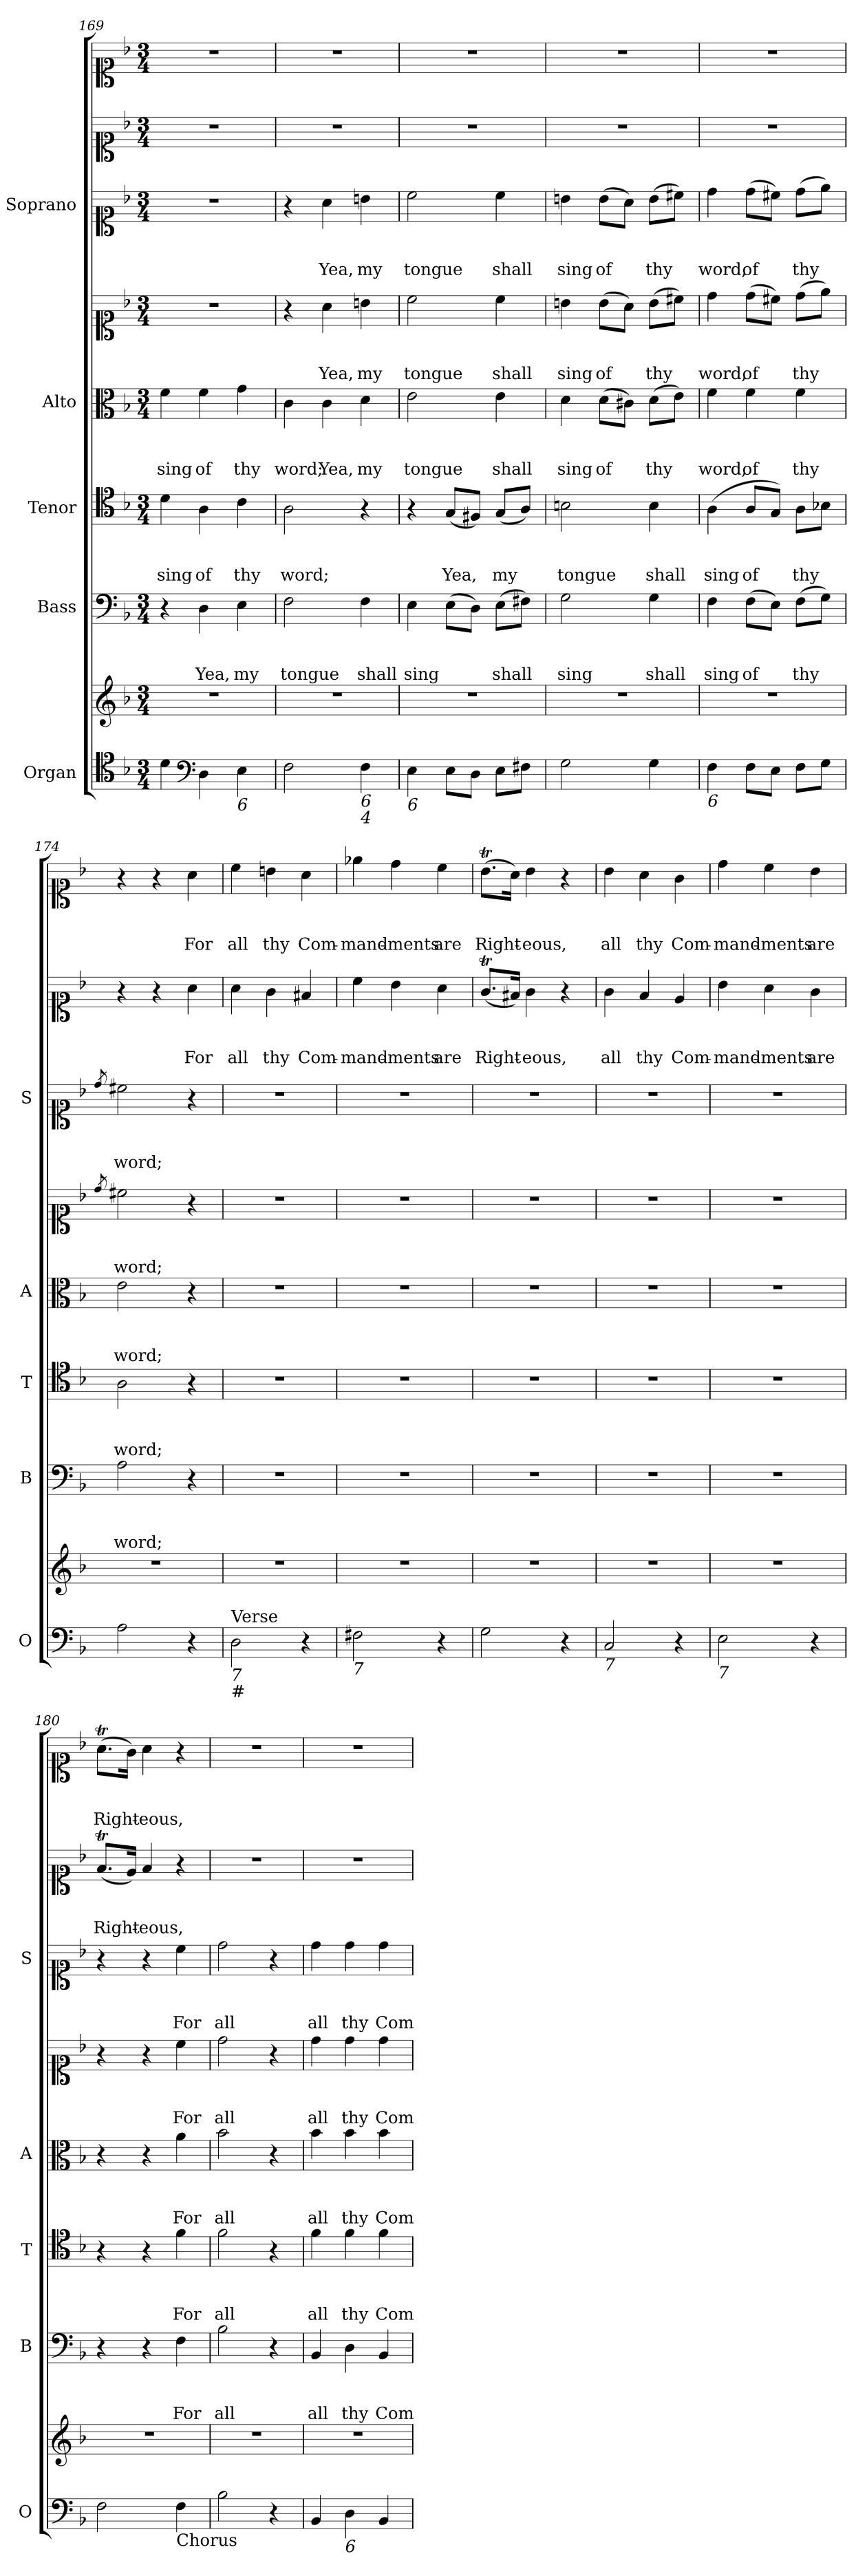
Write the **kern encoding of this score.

**kern	**kern	**kern	**text	**text	**text	**kern	**text	**text	**text	**kern	**text	**text	**text	**kern	**text	**text	**text	**kern	**text	**text	**text	**kern	**text	**text	**text	**kern	**text	**text	**text
*part8	*part8	*part7	*part7	*part7	*part7	*part6	*part6	*part6	*part6	*part5	*part5	*part5	*part5	*part4	*part4	*part4	*part4	*part3	*part3	*part3	*part3	*part2	*part2	*part2	*part2	*part1	*part1	*part1	*part1
*staff9	*staff8	*staff7	*staff7	*staff7	*staff7	*staff6	*staff6	*staff6	*staff6	*staff5	*staff5	*staff5	*staff5	*staff4	*staff4	*staff4	*staff4	*staff3	*staff3	*staff3	*staff3	*staff2	*staff2	*staff2	*staff2	*staff1	*staff1	*staff1	*staff1
*I"Organ	*	*I"Bass	*	*	*	*I"Tenor	*	*	*	*I"Alto	*	*	*	*	*	*	*	*I"Soprano	*	*	*	*	*	*	*	*	*	*	*
*I'O	*	*I'B	*	*	*	*I'T	*	*	*	*I'A	*	*	*	*	*	*	*	*I'S	*	*	*	*	*	*	*	*	*	*	*
*clefC4	*clefG2	*clefF4	*	*	*	*clefC4	*	*	*	*clefC3	*	*	*	*clefC1	*	*	*	*clefC1	*	*	*	*clefC1	*	*	*	*clefC1	*	*	*
*k[b-]	*k[b-]	*k[b-]	*	*	*	*k[b-]	*	*	*	*k[b-]	*	*	*	*k[b-]	*	*	*	*k[b-]	*	*	*	*k[b-]	*	*	*	*k[b-]	*	*	*
*d:	*d:	*d:	*	*	*	*d:	*	*	*	*d:	*	*	*	*d:	*	*	*	*d:	*	*	*	*d:	*	*	*	*d:	*	*	*
*M3/4	*M3/4	*M3/4	*	*	*	*M3/4	*	*	*	*M3/4	*	*	*	*M3/4	*	*	*	*M3/4	*	*	*	*M3/4	*	*	*	*M3/4	*	*	*
=169	=169	=169	=169	=169	=169	=169	=169	=169	=169	=169	=169	=169	=169	=169	=169	=169	=169	=169	=169	=169	=169	=169	=169	=169	=169	=169	=169	=169	=169
!	!	!	!	!	!	!	!	!	!LO:LY:b	!	!	!	!LO:LY:b	!	!	!	!	!	!	!	!	!	!	!	!	!	!	!	!
4d\	2.r	4r	.	.	.	4d\	.	.	sing	4f\	.	.	sing	2.r	.	.	.	2.r	.	.	.	2.r	.	.	.	2.r	.	.	.
*clefF4	*	*	*	*	*	*	*	*	*	*	*	*	*	*	*	*	*	*	*	*	*	*	*	*	*	*	*	*	*
!	!	!	!	!	!LO:LY:b	!	!	!	!LO:LY:b	!	!	!	!LO:LY:b	!	!	!	!	!	!	!	!	!	!	!	!	!	!	!	!
4D\	.	4D\	.	.	Yea,	4A\	.	.	of	4f\	.	.	of	.	.	.	.	.	.	.	.	.	.	.	.	.	.	.	.
!LO:TX:b:i:t=6	!	!	!	!	!	!	!	!	!	!	!	!	!	!	!	!	!	!	!	!	!	!	!	!	!	!	!	!	!
!	!	!	!	!	!LO:LY:b	!	!	!	!LO:LY:b	!	!	!	!LO:LY:b	!	!	!	!	!	!	!	!	!	!	!	!	!	!	!	!
4E\	.	4E\	.	.	my	4c\	.	.	thy	4g\	.	.	thy	.	.	.	.	.	.	.	.	.	.	.	.	.	.	.	.
=170	=170	=170	=170	=170	=170	=170	=170	=170	=170	=170	=170	=170	=170	=170	=170	=170	=170	=170	=170	=170	=170	=170	=170	=170	=170	=170	=170	=170	=170
!	!	!	!	!	!LO:LY:b	!	!	!	!LO:LY:b	!	!	!	!LO:LY:b	!	!	!	!	!	!	!	!	!	!	!	!	!	!	!	!
2F\	2.r	2F\	.	.	tongue	2A\	.	.	word;	4c\	.	.	word;	4r	.	.	.	4r	.	.	.	2.r	.	.	.	2.r	.	.	.
!	!	!	!	!	!	!	!	!	!	!	!	!	!LO:LY:b	!	!	!	!LO:LY:b	!	!	!	!LO:LY:b	!	!	!	!	!	!	!	!
.	.	.	.	.	.	.	.	.	.	4c\	.	.	Yea,	4a\	.	.	Yea,	4a\	.	.	Yea,	.	.	.	.	.	.	.	.
!LO:TX:b:i:t=6	!	!	!	!	!	!	!	!	!	!	!	!	!	!	!	!	!	!	!	!	!	!	!	!	!	!	!	!	!
!LO:TX:b:i:t=4	!	!	!	!	!	!	!	!	!	!	!	!	!	!	!	!	!	!	!	!	!	!	!	!	!	!	!	!	!
!	!	!	!	!	!LO:LY:b	!	!	!	!	!	!	!	!LO:LY:b	!	!	!	!LO:LY:b	!	!	!	!LO:LY:b	!	!	!	!	!	!	!	!
4F\	.	4F\	.	.	shall	4r	.	.	.	4d\	.	.	my	4bn\	.	.	my	4bn\	.	.	my	.	.	.	.	.	.	.	.
=171	=171	=171	=171	=171	=171	=171	=171	=171	=171	=171	=171	=171	=171	=171	=171	=171	=171	=171	=171	=171	=171	=171	=171	=171	=171	=171	=171	=171	=171
!LO:TX:b:i:t=6	!	!	!	!	!	!	!	!	!	!	!	!	!	!	!	!	!	!	!	!	!	!	!	!	!	!	!	!	!
!	!	!	!	!	!LO:LY:b	!	!	!	!	!	!	!	!LO:LY:b	!	!	!	!LO:LY:b	!	!	!	!LO:LY:b	!	!	!	!	!	!	!	!
4E\	2.r	4E\	.	.	sing	4r	.	.	.	2e\	.	.	tongue	2cc\	.	.	tongue	2cc\	.	.	tongue	2.r	.	.	.	2.r	.	.	.
!	!	!	!	!	!	!	!	!	!LO:LY:b	!	!	!	!	!	!	!	!	!	!	!	!	!	!	!	!	!	!	!	!
8E\L	.	(>8E\L	.	.	.	(<8G/L	.	.	Yea,	.	.	.	.	.	.	.	.	.	.	.	.	.	.	.	.	.	.	.	.
8D\J	.	8D\J)	.	.	.	8F#X/J)	.	.	.	.	.	.	.	.	.	.	.	.	.	.	.	.	.	.	.	.	.	.	.
!	!	!	!	!	!LO:LY:b	!	!	!	!LO:LY:b	!	!	!	!LO:LY:b	!	!	!	!LO:LY:b	!	!	!	!LO:LY:b	!	!	!	!	!	!	!	!
8E\L	.	(>8E\L	.	.	shall	(<8G/L	.	.	my	4e\	.	.	shall	4cc\	.	.	shall	4cc\	.	.	shall	.	.	.	.	.	.	.	.
8F#X\J	.	8F#X\J)	.	.	.	8A/J)	.	.	.	.	.	.	.	.	.	.	.	.	.	.	.	.	.	.	.	.	.	.	.
=172	=172	=172	=172	=172	=172	=172	=172	=172	=172	=172	=172	=172	=172	=172	=172	=172	=172	=172	=172	=172	=172	=172	=172	=172	=172	=172	=172	=172	=172
!	!	!	!	!	!LO:LY:b	!	!	!	!LO:LY:b	!	!	!	!LO:LY:b	!	!	!	!LO:LY:b	!	!	!	!LO:LY:b	!	!	!	!	!	!	!	!
2G\	2.r	2G\	.	.	sing	2Bn\	.	.	tongue	4d\	.	.	sing	4bn\	.	.	sing	4bn\	.	.	sing	2.r	.	.	.	2.r	.	.	.
!	!	!	!	!	!	!	!	!	!	!	!	!	!LO:LY:b	!	!	!	!LO:LY:b	!	!	!	!LO:LY:b	!	!	!	!	!	!	!	!
.	.	.	.	.	.	.	.	.	.	(>8d\L	.	.	of	(>8b\L	.	.	of	(>8b\L	.	.	of	.	.	.	.	.	.	.	.
.	.	.	.	.	.	.	.	.	.	8c#X\J)	.	.	.	8a\J)	.	.	.	8a\J)	.	.	.	.	.	.	.	.	.	.	.
!	!	!	!	!	!LO:LY:b	!	!	!	!LO:LY:b	!	!	!	!LO:LY:b	!	!	!	!LO:LY:b	!	!	!	!LO:LY:b	!	!	!	!	!	!	!	!
4G\	.	4G\	.	.	shall	4B\	.	.	shall	(>8d\L	.	.	thy	(>8b\L	.	.	thy	(>8b\L	.	.	thy	.	.	.	.	.	.	.	.
.	.	.	.	.	.	.	.	.	.	8e\J)	.	.	.	8cc#X\J)	.	.	.	8cc#X\J)	.	.	.	.	.	.	.	.	.	.	.
!!LO:PB:g=z
=173	=173	=173	=173	=173	=173	=173	=173	=173	=173	=173	=173	=173	=173	=173	=173	=173	=173	=173	=173	=173	=173	=173	=173	=173	=173	=173	=173	=173	=173
!LO:TX:b:i:t=6	!	!	!	!	!	!	!	!	!	!	!	!	!	!	!	!	!	!	!	!	!	!	!	!	!	!	!	!	!
!	!	!	!	!	!LO:LY:b	!	!	!	!LO:LY:b	!	!	!	!LO:LY:b	!	!	!	!LO:LY:b	!	!	!	!LO:LY:b	!	!	!	!	!	!	!	!
4F\	2.r	4F\	.	.	sing	(>4A\	.	.	sing	4f\	.	.	word,	4dd\	.	.	word,	4dd\	.	.	word,	2.r	.	.	.	2.r	.	.	.
!	!	!	!	!	!LO:LY:b	!	!	!	!LO:LY:b	!	!	!	!LO:LY:b	!	!	!	!LO:LY:b	!	!	!	!LO:LY:b	!	!	!	!	!	!	!	!
8F\L	.	(>8F\L	.	.	of	8A/L	.	.	of	4f\	.	.	of	(>8dd\L	.	.	of	(>8dd\L	.	.	of	.	.	.	.	.	.	.	.
8E\J	.	8E\J)	.	.	.	8G/J)	.	.	.	.	.	.	.	8cc#X\J)	.	.	.	8cc#X\J)	.	.	.	.	.	.	.	.	.	.	.
!	!	!	!	!	!LO:LY:b	!	!	!	!LO:LY:b	!	!	!	!LO:LY:b	!	!	!	!LO:LY:b	!	!	!	!LO:LY:b	!	!	!	!	!	!	!	!
8F\L	.	(>8F\L	.	.	thy	8A\L	.	.	thy	4f\	.	.	thy	(>8dd\L	.	.	thy	(>8dd\L	.	.	thy	.	.	.	.	.	.	.	.
8G\J	.	8G\J)	.	.	.	8B-X\J	.	.	.	.	.	.	.	8ee\J)	.	.	.	8ee\J)	.	.	.	.	.	.	.	.	.	.	.
=174	=174	=174	=174	=174	=174	=174	=174	=174	=174	=174	=174	=174	=174	=174	=174	=174	=174	=174	=174	=174	=174	=174	=174	=174	=174	=174	=174	=174	=174
.	.	.	.	.	.	.	.	.	.	.	.	.	.	8qdd/	.	.	.	8qdd/	.	.	.	.	.	.	.	.	.	.	.
!	!	!	!	!	!LO:LY:b	!	!	!	!LO:LY:b	!	!	!	!LO:LY:b	!	!	!	!LO:LY:b	!	!	!	!LO:LY:b	!	!	!	!	!	!	!	!
2A\	2.r	2A\	.	.	word;	2A\	.	.	word;	2e\	.	.	word;	2cc#X\	.	.	word;	2cc#X\	.	.	word;	4r	.	.	.	4r	.	.	.
.	.	.	.	.	.	.	.	.	.	.	.	.	.	.	.	.	.	.	.	.	.	4r	.	.	.	4r	.	.	.
!	!	!	!	!	!	!	!	!	!	!	!	!	!	!	!	!	!	!	!	!	!	!	!	!	!LO:LY:b	!	!	!	!LO:LY:b
4r	.	4r	.	.	.	4r	.	.	.	4r	.	.	.	4r	.	.	.	4r	.	.	.	4a\	.	.	For	4a\	.	.	For
=175	=175	=175	=175	=175	=175	=175	=175	=175	=175	=175	=175	=175	=175	=175	=175	=175	=175	=175	=175	=175	=175	=175	=175	=175	=175	=175	=175	=175	=175
!LO:TX:a:t=Verse	!	!	!	!	!	!	!	!	!	!	!	!	!	!	!	!	!	!	!	!	!	!	!	!	!	!	!	!	!
!LO:TX:b:i:t=7	!	!	!	!	!	!	!	!	!	!	!	!	!	!	!	!	!	!	!	!	!	!	!	!	!	!	!	!	!
!LO:TX:b:t=#	!	!	!	!	!	!	!	!	!	!	!	!	!	!	!	!	!	!	!	!	!	!	!	!	!	!	!	!	!
!	!	!	!	!	!	!	!	!	!	!	!	!	!	!	!	!	!	!	!	!	!	!	!	!	!LO:LY:b	!	!	!	!LO:LY:b
2D\	2.r	2.r	.	.	.	2.r	.	.	.	2.r	.	.	.	2.r	.	.	.	2.r	.	.	.	4a\	.	.	all	4cc\	.	.	all
!	!	!	!	!	!	!	!	!	!	!	!	!	!	!	!	!	!	!	!	!	!	!	!	!	!LO:LY:b	!	!	!	!LO:LY:b
.	.	.	.	.	.	.	.	.	.	.	.	.	.	.	.	.	.	.	.	.	.	4g\	.	.	thy	4bn\	.	.	thy
!	!	!	!	!	!	!	!	!	!	!	!	!	!	!	!	!	!	!	!	!	!	!	!	!	!LO:LY:b	!	!	!	!LO:LY:b
4r	.	.	.	.	.	.	.	.	.	.	.	.	.	.	.	.	.	.	.	.	.	4f#X/	.	.	Com-	4a\	.	.	Com-
=176	=176	=176	=176	=176	=176	=176	=176	=176	=176	=176	=176	=176	=176	=176	=176	=176	=176	=176	=176	=176	=176	=176	=176	=176	=176	=176	=176	=176	=176
!LO:TX:b:i:t=7	!	!	!	!	!	!	!	!	!	!	!	!	!	!	!	!	!	!	!	!	!	!	!	!	!	!	!	!	!
!	!	!	!	!	!	!	!	!	!	!	!	!	!	!	!	!	!	!	!	!	!	!	!	!	!LO:LY:b	!	!	!	!LO:LY:b
2F#X\	2.r	2.r	.	.	.	2.r	.	.	.	2.r	.	.	.	2.r	.	.	.	2.r	.	.	.	4cc\	.	.	-mand-	4ee-X\	.	.	-mand-
!	!	!	!	!	!	!	!	!	!	!	!	!	!	!	!	!	!	!	!	!	!	!	!	!	!LO:LY:b	!	!	!	!LO:LY:b
.	.	.	.	.	.	.	.	.	.	.	.	.	.	.	.	.	.	.	.	.	.	4b-\	.	.	-ments	4dd\	.	.	-ments
!	!	!	!	!	!	!	!	!	!	!	!	!	!	!	!	!	!	!	!	!	!	!	!	!	!LO:LY:b	!	!	!	!LO:LY:b
4r	.	.	.	.	.	.	.	.	.	.	.	.	.	.	.	.	.	.	.	.	.	4a\	.	.	are	4cc\	.	.	are
=177	=177	=177	=177	=177	=177	=177	=177	=177	=177	=177	=177	=177	=177	=177	=177	=177	=177	=177	=177	=177	=177	=177	=177	=177	=177	=177	=177	=177	=177
!	!	!	!	!	!	!	!	!	!	!	!	!	!	!	!	!	!	!	!	!	!	!	!	!	!LO:LY:b	!	!	!	!LO:LY:b
2G\	2.r	2.r	.	.	.	2.r	.	.	.	2.r	.	.	.	2.r	.	.	.	2.r	.	.	.	(<8.gT/L	.	.	Right-	(>8.b-T\L	.	.	Right-
.	.	.	.	.	.	.	.	.	.	.	.	.	.	.	.	.	.	.	.	.	.	16f#X/Jk)	.	.	.	16a\Jk)	.	.	.
!	!	!	!	!	!	!	!	!	!	!	!	!	!	!	!	!	!	!	!	!	!	!	!	!	!LO:LY:b	!	!	!	!LO:LY:b
.	.	.	.	.	.	.	.	.	.	.	.	.	.	.	.	.	.	.	.	.	.	4g\	.	.	-eous,	4b-\	.	.	-eous,
4r	.	.	.	.	.	.	.	.	.	.	.	.	.	.	.	.	.	.	.	.	.	4r	.	.	.	4r	.	.	.
=178	=178	=178	=178	=178	=178	=178	=178	=178	=178	=178	=178	=178	=178	=178	=178	=178	=178	=178	=178	=178	=178	=178	=178	=178	=178	=178	=178	=178	=178
!LO:TX:b:i:t=7	!	!	!	!	!	!	!	!	!	!	!	!	!	!	!	!	!	!	!	!	!	!	!	!	!	!	!	!	!
!	!	!	!	!	!	!	!	!	!	!	!	!	!	!	!	!	!	!	!	!	!	!	!	!	!LO:LY:b	!	!	!	!LO:LY:b
2C/	2.r	2.r	.	.	.	2.r	.	.	.	2.r	.	.	.	2.r	.	.	.	2.r	.	.	.	4g\	.	.	all	4b-\	.	.	all
!	!	!	!	!	!	!	!	!	!	!	!	!	!	!	!	!	!	!	!	!	!	!	!	!	!LO:LY:b	!	!	!	!LO:LY:b
.	.	.	.	.	.	.	.	.	.	.	.	.	.	.	.	.	.	.	.	.	.	4f/	.	.	thy	4a\	.	.	thy
!	!	!	!	!	!	!	!	!	!	!	!	!	!	!	!	!	!	!	!	!	!	!	!	!	!LO:LY:b	!	!	!	!LO:LY:b
4r	.	.	.	.	.	.	.	.	.	.	.	.	.	.	.	.	.	.	.	.	.	4e/	.	.	Com-	4g\	.	.	Com-
=179	=179	=179	=179	=179	=179	=179	=179	=179	=179	=179	=179	=179	=179	=179	=179	=179	=179	=179	=179	=179	=179	=179	=179	=179	=179	=179	=179	=179	=179
!LO:TX:b:i:t=7	!	!	!	!	!	!	!	!	!	!	!	!	!	!	!	!	!	!	!	!	!	!	!	!	!	!	!	!	!
!	!	!	!	!	!	!	!	!	!	!	!	!	!	!	!	!	!	!	!	!	!	!	!	!	!LO:LY:b	!	!	!	!LO:LY:b
2E\	2.r	2.r	.	.	.	2.r	.	.	.	2.r	.	.	.	2.r	.	.	.	2.r	.	.	.	4b-\	.	.	-mand-	4dd\	.	.	-mand-
!	!	!	!	!	!	!	!	!	!	!	!	!	!	!	!	!	!	!	!	!	!	!	!	!	!LO:LY:b	!	!	!	!LO:LY:b
.	.	.	.	.	.	.	.	.	.	.	.	.	.	.	.	.	.	.	.	.	.	4a\	.	.	-ments	4cc\	.	.	-ments
!	!	!	!	!	!	!	!	!	!	!	!	!	!	!	!	!	!	!	!	!	!	!	!	!	!LO:LY:b	!	!	!	!LO:LY:b
4r	.	.	.	.	.	.	.	.	.	.	.	.	.	.	.	.	.	.	.	.	.	4g\	.	.	are	4b-\	.	.	are
=180	=180	=180	=180	=180	=180	=180	=180	=180	=180	=180	=180	=180	=180	=180	=180	=180	=180	=180	=180	=180	=180	=180	=180	=180	=180	=180	=180	=180	=180
!	!	!	!	!	!	!	!	!	!	!	!	!	!	!	!	!	!	!	!	!	!	!	!	!	!LO:LY:b	!	!	!	!LO:LY:b
2F\	2.r	4r	.	.	.	4r	.	.	.	4r	.	.	.	4r	.	.	.	4r	.	.	.	(<8.fT/L	.	.	Right-	(>8.at\L	.	.	Right-
.	.	.	.	.	.	.	.	.	.	.	.	.	.	.	.	.	.	.	.	.	.	16e/Jk)	.	.	.	16g\Jk)	.	.	.
!	!	!	!	!	!	!	!	!	!	!	!	!	!	!	!	!	!	!	!	!	!	!	!	!	!LO:LY:b	!	!	!	!LO:LY:b
.	.	4r	.	.	.	4r	.	.	.	4r	.	.	.	4r	.	.	.	4r	.	.	.	4f/	.	.	-eous,	4a\	.	.	-eous,
!LO:TX:b:t=Chorus	!	!	!	!	!	!	!	!	!	!	!	!	!	!	!	!	!	!	!	!	!	!	!	!	!	!	!	!	!
!	!	!	!	!	!LO:LY:b	!	!	!	!LO:LY:b	!	!	!	!LO:LY:b	!	!	!	!LO:LY:b	!	!	!	!LO:LY:b	!	!	!	!	!	!	!	!
4F\	.	4F\	.	.	For	4f\	.	.	For	4a\	.	.	For	4cc\	.	.	For	4cc\	.	.	For	4r	.	.	.	4r	.	.	.
!!LO:PB:g=z
=181	=181	=181	=181	=181	=181	=181	=181	=181	=181	=181	=181	=181	=181	=181	=181	=181	=181	=181	=181	=181	=181	=181	=181	=181	=181	=181	=181	=181	=181
!	!	!	!	!	!LO:LY:b	!	!	!	!LO:LY:b	!	!	!	!LO:LY:b	!	!	!	!LO:LY:b	!	!	!	!LO:LY:b	!	!	!	!	!	!	!	!
2B-\	2.r	2B-\	.	.	all	2f\	.	.	all	2b-\	.	.	all	2dd\	.	.	all	2dd\	.	.	all	2.r	.	.	.	2.r	.	.	.
4r	.	4r	.	.	.	4r	.	.	.	4r	.	.	.	4r	.	.	.	4r	.	.	.	.	.	.	.	.	.	.	.
=182	=182	=182	=182	=182	=182	=182	=182	=182	=182	=182	=182	=182	=182	=182	=182	=182	=182	=182	=182	=182	=182	=182	=182	=182	=182	=182	=182	=182	=182
!	!	!	!	!	!LO:LY:b	!	!	!	!LO:LY:b	!	!	!	!LO:LY:b	!	!	!	!LO:LY:b	!	!	!	!LO:LY:b	!	!	!	!	!	!	!	!
4BB-/	2.r	4BB-/	.	.	all	4f\	.	.	all	4b-\	.	.	all	4dd\	.	.	all	4dd\	.	.	all	2.r	.	.	.	2.r	.	.	.
!LO:TX:b:i:t=6	!	!	!	!	!	!	!	!	!	!	!	!	!	!	!	!	!	!	!	!	!	!	!	!	!	!	!	!	!
!	!	!	!	!	!LO:LY:b	!	!	!	!LO:LY:b	!	!	!	!LO:LY:b	!	!	!	!LO:LY:b	!	!	!	!LO:LY:b	!	!	!	!	!	!	!	!
4D\	.	4D\	.	.	thy	4f\	.	.	thy	4b-\	.	.	thy	4dd\	.	.	thy	4dd\	.	.	thy	.	.	.	.	.	.	.	.
!	!	!	!	!	!LO:LY:b	!	!	!	!LO:LY:b	!	!	!	!LO:LY:b	!	!	!	!LO:LY:b	!	!	!	!LO:LY:b	!	!	!	!	!	!	!	!
4BB-/	.	4BB-/	.	.	Com-	4f\	.	.	Com-	4b-\	.	.	Com-	4dd\	.	.	Com-	4dd\	.	.	Com-	.	.	.	.	.	.	.	.
=	=	=	=	=	=	=	=	=	=	=	=	=	=	=	=	=	=	=	=	=	=	=	=	=	=	=	=	=	=
*-	*-	*-	*-	*-	*-	*-	*-	*-	*-	*-	*-	*-	*-	*-	*-	*-	*-	*-	*-	*-	*-	*-	*-	*-	*-	*-	*-	*-	*-
